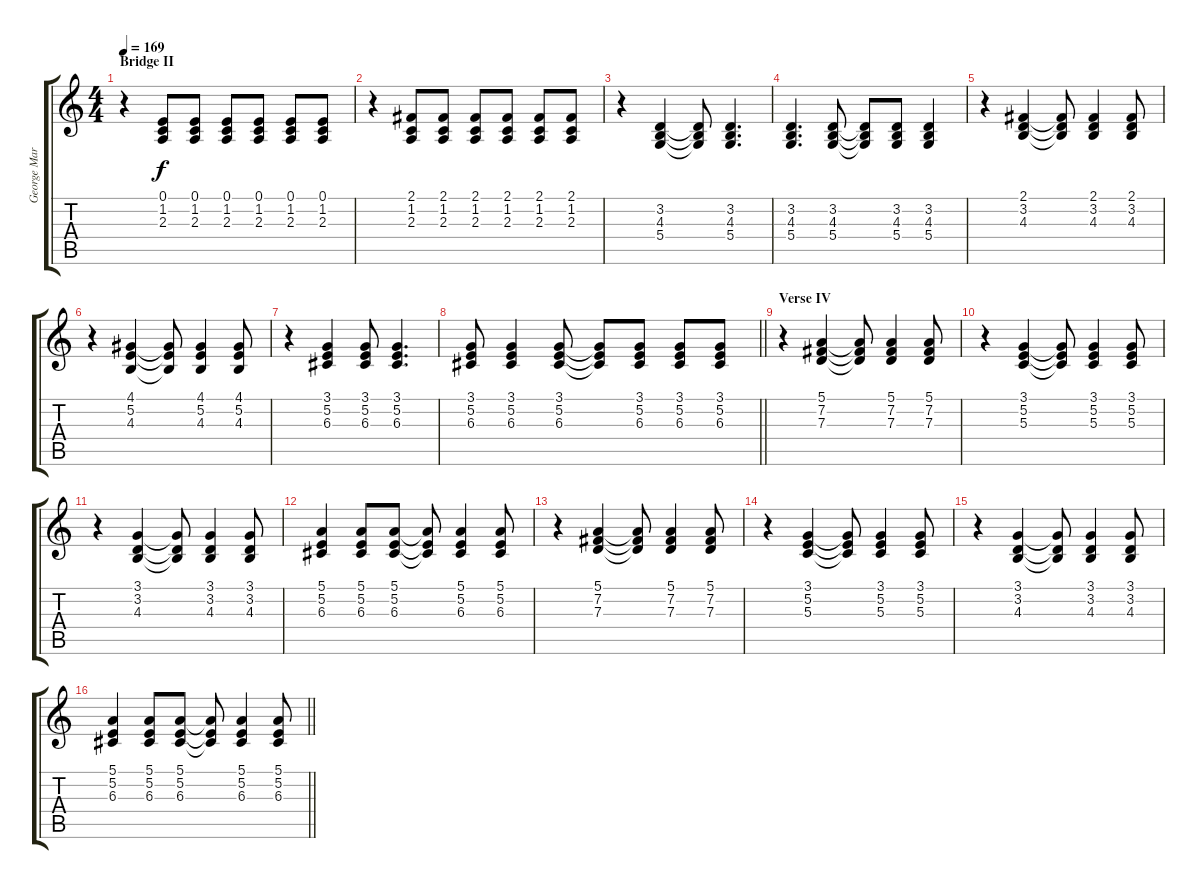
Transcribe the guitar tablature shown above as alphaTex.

\track ("George Martin" "George Mar") {instrument acousticgrandpiano}
\staff {score tabs}
\tuning (E4 B3 G3 D3 A2 E2) {hide}
\ts (4 4)
\section ("" "Bridge II")
\tempo 169
\clef g2
\ks c
r.4{dy f} (0.1 1.2 2.3).8 (0.1 1.2 2.3).8 (0.1 1.2 2.3).8 (0.1 1.2 2.3).8 (0.1 1.2 2.3).8 (0.1 1.2 2.3).8 |
r.4 (2.1 1.2 2.3).8 (2.1 1.2 2.3).8 (2.1 1.2 2.3).8 (2.1 1.2 2.3).8 (2.1 1.2 2.3).8 (2.1 1.2 2.3).8 |
r.4 (3.2 4.3 5.4).4 (3.2{t} 4.3{t} 5.4{t}).8 (3.2 4.3 5.4).4{d} |
(3.2 4.3 5.4).4{d} (3.2 4.3 5.4).8 (3.2{t} 4.3{t} 5.4{t}).8 (3.2 4.3 5.4).8 (3.2 4.3 5.4).4 |
r.4 (2.1 3.2 4.3).4 (2.1{t} 3.2{t} 4.3{t}).8 (2.1 3.2 4.3).4 (2.1 3.2 4.3).8 |
r.4 (4.1 5.2 4.3).4 (4.1{t} 5.2{t} 4.3{t}).8 (4.1 5.2 4.3).4 (4.1 5.2 4.3).8 |
r.4 (3.1 5.2 6.3).4 (3.1 5.2 6.3).8 (3.1 5.2 6.3).4{d} |
\barLineRight lightlight
(3.1 5.2 6.3).8 (3.1 5.2 6.3).4 (3.1 5.2 6.3).8 (3.1{t} 5.2{t} 6.3{t}).8 (3.1 5.2 6.3).8 (3.1 5.2 6.3).8 (3.1 5.2 6.3).8 |
\section ("" "Verse IV")
r.4 (5.1 7.2 7.3).4 (5.1{t} 7.2{t} 7.3{t}).8 (5.1 7.2 7.3).4 (5.1 7.2 7.3).8 |
r.4 (3.1 5.2 5.3).4 (3.1{t} 5.2{t} 5.3{t}).8 (3.1 5.2 5.3).4 (3.1 5.2 5.3).8 |
r.4 (3.1 3.2 4.3).4 (3.1{t} 3.2{t} 4.3{t}).8 (3.1 3.2 4.3).4 (3.1 3.2 4.3).8 |
(5.1 5.2 6.3).4 (5.1 5.2 6.3).8 (5.1 5.2 6.3).8 (5.1{t} 5.2{t} 6.3{t}).8 (5.1 5.2 6.3).4 (5.1 5.2 6.3).8 |
r.4 (5.1 7.2 7.3).4 (5.1{t} 7.2{t} 7.3{t}).8 (5.1 7.2 7.3).4 (5.1 7.2 7.3).8 |
r.4 (3.1 5.2 5.3).4 (3.1{t} 5.2{t} 5.3{t}).8 (3.1 5.2 5.3).4 (3.1 5.2 5.3).8 |
r.4 (3.1 3.2 4.3).4 (3.1{t} 3.2{t} 4.3{t}).8 (3.1 3.2 4.3).4 (3.1 3.2 4.3).8 |
\barLineRight lightlight
(5.1 5.2 6.3).4 (5.1 5.2 6.3).8 (5.1 5.2 6.3).8 (5.1{t} 5.2{t} 6.3{t}).8 (5.1 5.2 6.3).4 (5.1 5.2 6.3).8
